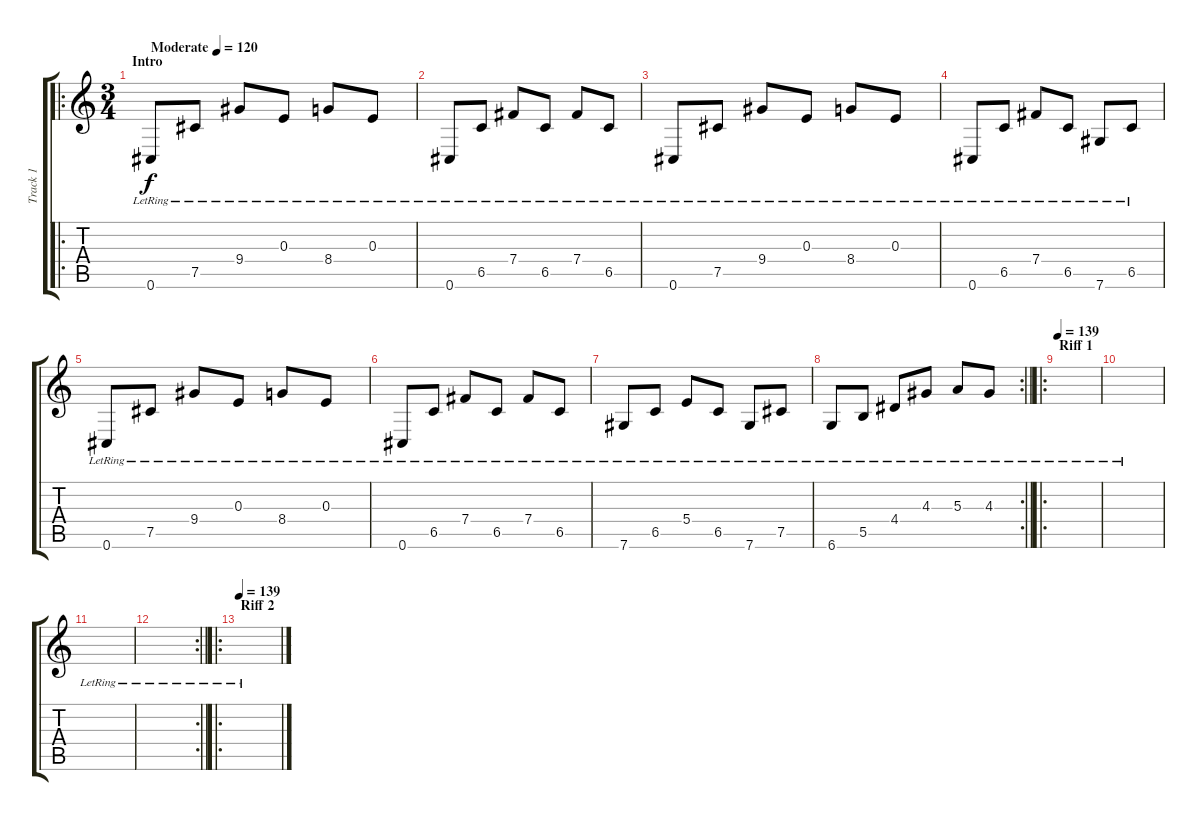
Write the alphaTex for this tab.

\track ("Track 1" "Track 1") {instrument electricguitarclean}
\staff {score tabs}
\tuning (Db4 Ab3 E3 B2 Gb2 Db2) {hide}
\ro
\ts (3 4)
\section ("" "Intro")
\tempo (120 "Moderate")
\tempo 119
\tempo (120 "Moderate")
\clef g2
\ks c
0.6{lr}.8{dy f instrument electricguitarclean} 7.5{lr}.8 9.4{lr}.8 0.3{lr}.8 8.4{lr}.8 0.3{lr}.8 |
0.6{lr}.8 6.5{lr}.8 7.4{lr}.8 6.5{lr}.8 7.4{lr}.8 6.5{lr}.8 |
0.6{lr}.8 7.5{lr}.8 9.4{lr}.8 0.3{lr}.8 8.4{lr}.8 0.3{lr}.8 |
0.6{lr}.8 6.5{lr}.8 7.4{lr}.8 6.5{lr}.8 7.6{lr}.8 6.5{lr}.8 |
0.6{lr}.8 7.5{lr}.8 9.4{lr}.8 0.3{lr}.8 8.4{lr}.8 0.3{lr}.8 |
0.6{lr}.8 6.5{lr}.8 7.4{lr}.8 6.5{lr}.8 7.4{lr}.8 6.5{lr}.8 |
7.6{lr}.8 6.5{lr}.8 5.4{lr}.8 6.5{lr}.8 7.6{lr}.8 7.5{lr}.8 |
\rc 2
\barLineRight lightlight
6.6{lr}.8 5.5{lr}.8 4.4{lr}.8 4.3{lr}.8 5.3{lr}.8 4.3{lr}.8 |
\ro
\section ("" "Riff 1")
\tempo 139
|
|
|
\rc 2
\barLineRight lightlight
|
\ro
\section ("" "Riff 2")
\tempo 139
